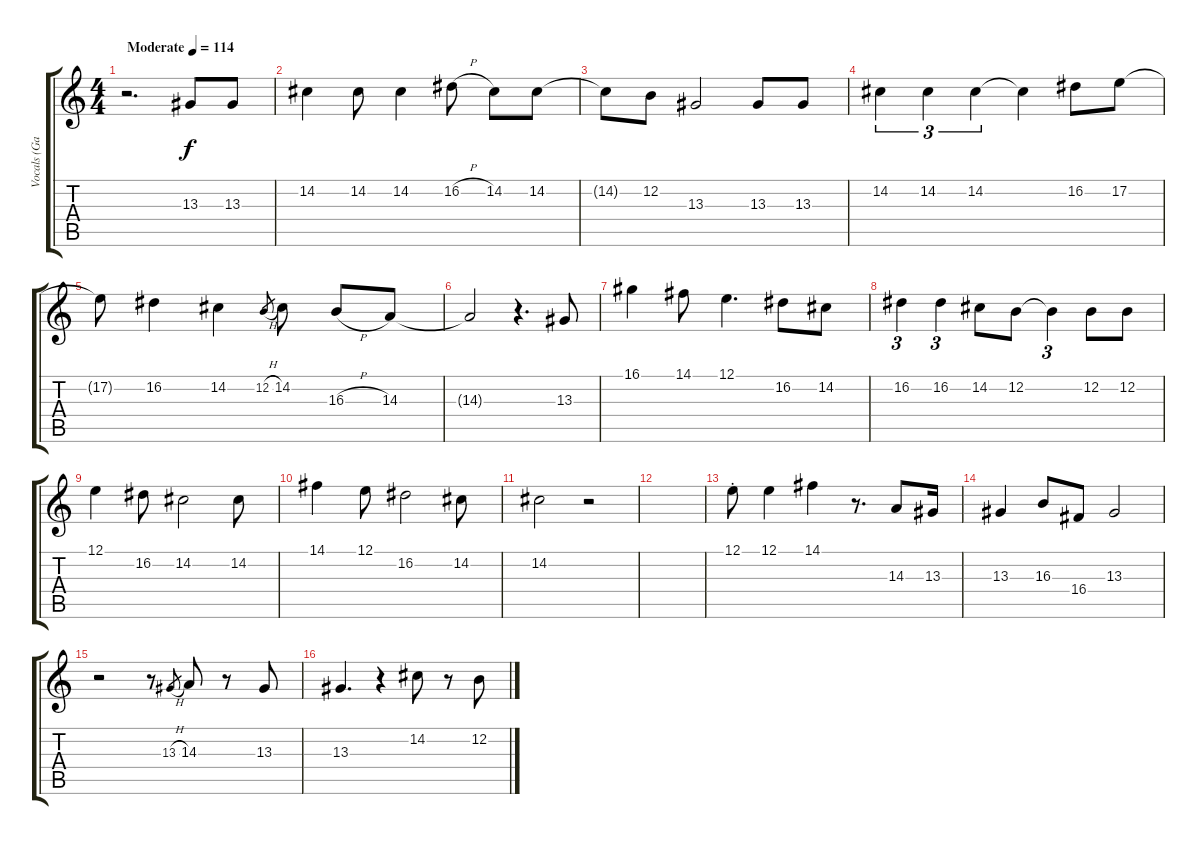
\track ("Vocals (Gabriel)" "Vocals (Ga") {instrument synthvoice}
\staff {score tabs}
\tuning (E4 B3 G3 D3 A2 E2) {hide}
\ts (4 4)
\tempo (114 "Moderate")
\clef g2
\ks c
r.2{d dy f instrument synthvoice} 13.3.8 13.3.8 |
14.2.4 14.2.8 14.2.4 16.2{h}.8 14.2.8 14.2.8 |
14.2{t}.8 12.2.8 13.3.2 13.3.8 13.3.8 |
14.2.4{tu (3 2)} 14.2.4{tu (3 2)} 14.2.4{tu (3 2)} 14.2{t}.4 16.2.8 17.2.8 |
17.2{t}.8 16.2.4 14.2.4 12.2{h}.8{gr} 14.2.8 16.3{h}.8 14.3.8 |
14.3{t}.2 r.4{d} 13.3.8 |
16.1.4 14.1.8 12.1.4{d} 16.2.8 14.2.8 |
16.2.4{tu (3 2)} 16.2.4{tu (3 2)} 14.2.8 12.2.8 12.2{t}.4{tu (3 2)} 12.2.8 12.2.8 |
12.1.4 16.2.8 14.2.2 14.2.8 |
14.1.4 12.1.8 16.2.2 14.2.8 |
14.2.2 r.2 |
|
12.1{st}.8 12.1.4 14.1.4 r.8{d} 14.3.8 13.3.16 |
13.3.4 16.3.8 16.4.8 13.3.2 |
r.2 r.8 13.3{h}.8{gr} 14.3.8 r.8 13.3.8 |
13.3.4{d} r.4 14.2.8 r.8 12.2.8
